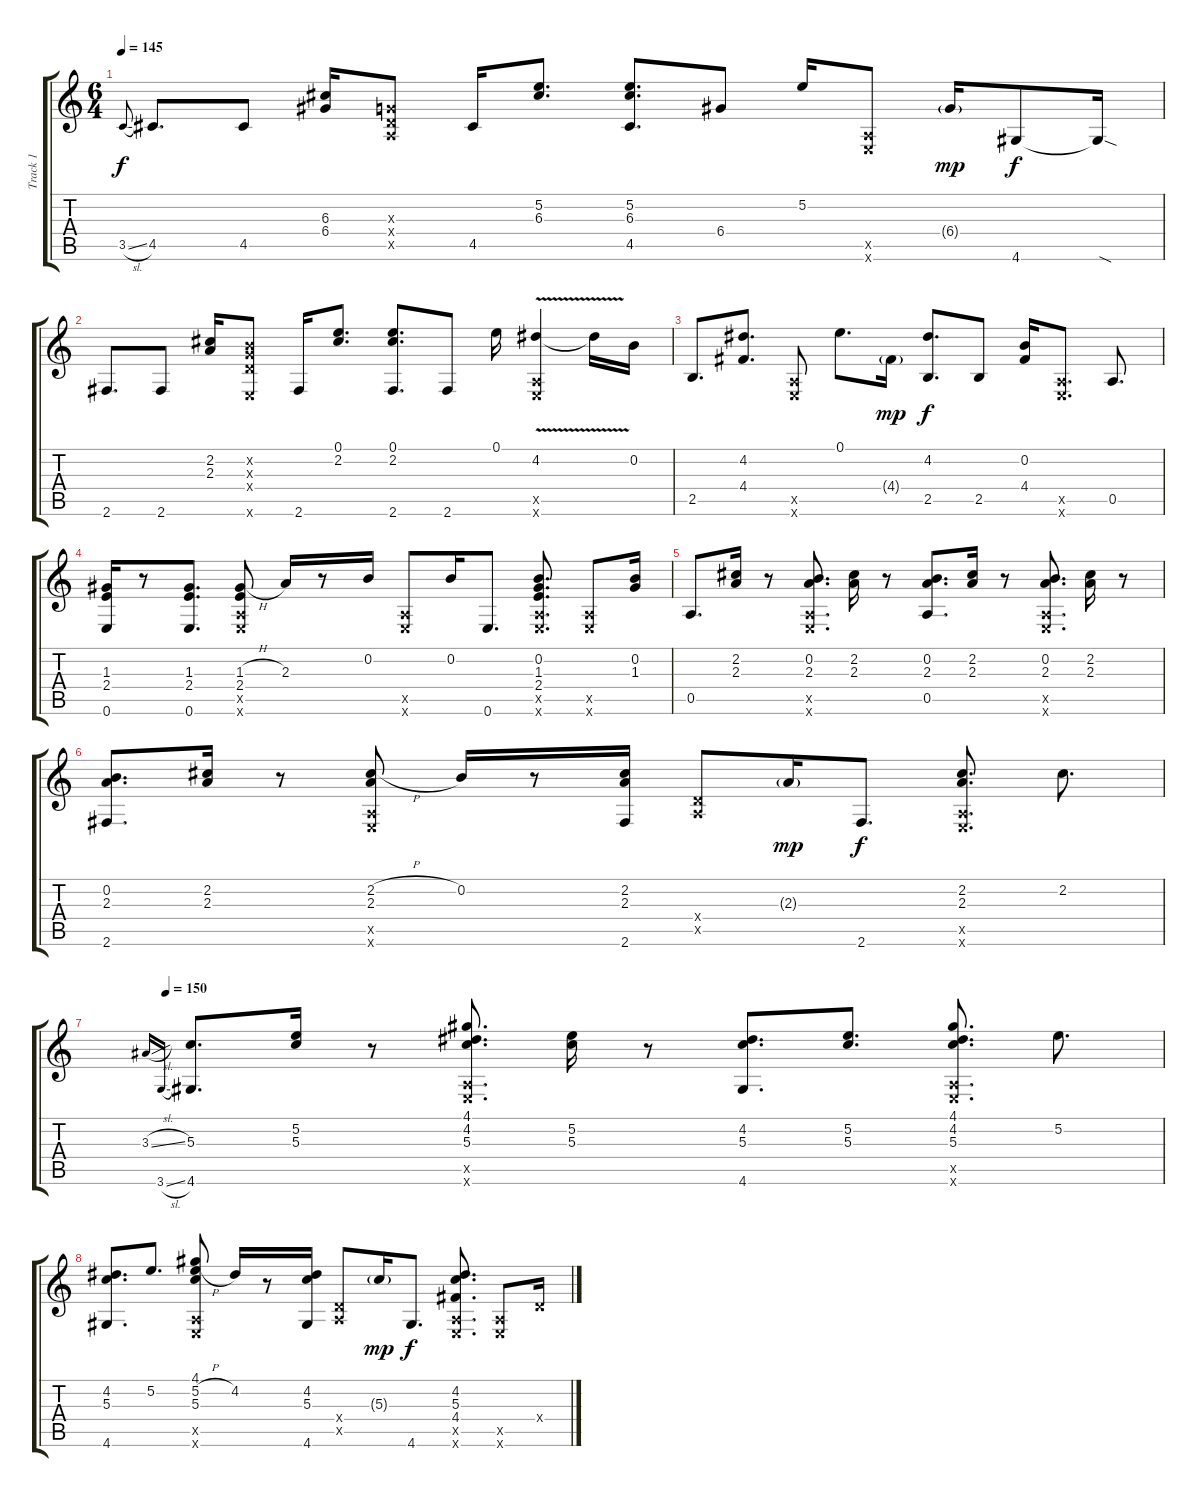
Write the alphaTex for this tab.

\track ("Track 1" "Track 1") {instrument acousticguitarsteel}
\staff {score tabs}
\tuning (E4 B3 G3 D3 A2 E2) {hide}
\ts (6 4)
\tempo 145
\clef g2
\ks c
3.5{sl}.8{gr onbeat dy f} 4.5.8{d} 4.5.8 (6.3 6.4).16 (0.3{x} 0.4{x} 0.5{x}).8 4.5.16 (5.2 6.3).8{d} (5.2 6.3 4.5).8{d} 6.4.8 5.2.16 (0.5{x} 0.6{x}).8 6.4{g}.16{dy mp} 4.6.8{dy f} 4.6{sod t}.16 |
2.6.8{d} 2.6.8 (2.2 2.3).16 (0.2{x} 0.3{x} 0.4{x} 0.6{x}).8 2.6.16 (0.1 2.2).8{d} (0.1 2.2 2.6).8{d} 2.6.8 0.1.16 (4.2{v} 0.5{x} 0.6{x}).4 4.2{t}.16 0.2.16 |
2.5.8{d} (4.2 4.4).8{d} (0.5{x} 0.6{x}).8 0.1.8{d} 4.4{g}.16{dy mp} (4.2 2.5).8{d dy f} 2.5.8 (0.2 4.4).16 (0.5{x} 0.6{x}).8{d} 0.5.8{d} |
(1.3 2.4 0.6).16 r.8 (1.3 2.4 0.6).8{d} (1.3{h} 2.4 0.5{x} 0.6{x}).8 2.3.16 r.8 0.2.16 (0.5{x} 0.6{x}).8 0.2.16 0.6.8{d} (0.2 1.3 2.4 0.5{x} 0.6{x}).8{d} (0.5{x} 0.6{x}).8 (0.2 1.3).16 |
0.5.8{d} (2.2 2.3).16 r.8 (0.2 2.3 0.5{x} 0.6{x}).8{d} (2.2 2.3).16 r.8 (0.2 2.3 0.5).8{d} (2.2 2.3).16 r.8 (0.2 2.3 0.5{x} 0.6{x}).8{d} (2.2 2.3).16 r.8 |
(0.2 2.3 2.6).8{d} (2.2 2.3).16 r.8 (2.2{h} 2.3 0.5{x} 0.6{x}).8 0.2.16 r.8 (2.2 2.3 2.6).16 (0.4{x} 0.5{x}).8 2.3{g}.16{dy mp} 2.6.8{d dy f} (2.2 2.3 0.5{x} 0.6{x}).8{d} 2.2.8{d} |
\tempo (150 0.020833333333333332)
3.3{sl}.16{gr onbeat} 3.6{sl}.16{gr onbeat} (5.3 4.6).8{d} (5.2 5.3).16 r.8 (4.1 4.2 5.3 0.5{x} 0.6{x}).8{d} (5.2 5.3).16 r.8 (4.2 5.3 4.6).8{d} (5.2 5.3).8{d} (4.1 4.2 5.3 0.5{x} 0.6{x}).8{d} 5.2.8{d} |
(4.2 5.3 4.6).8{d} 5.2.8{d} (4.1 5.2{h} 5.3 0.5{x} 0.6{x}).8 4.2.16 r.8 (4.2 5.3 4.6).16 (0.4{x} 0.5{x}).8 5.3{g}.16{dy mp} 4.6.8{d dy f} (4.2 5.3 4.4 0.5{x} 0.6{x}).8{d} (0.5{x} 0.6{x}).8 0.4{x}.16
